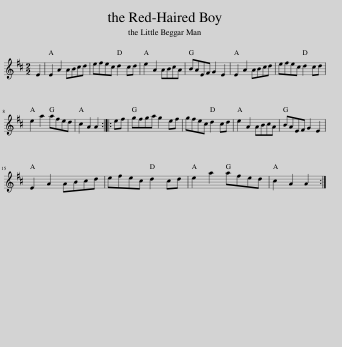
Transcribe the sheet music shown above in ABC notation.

X:1
L:1/8
M:2/2
I:linebreak $
K:D
V:1 treble
V:1
 E2 | E2 A2 ABcd | efec d2 cd | e2 A2 ABcA | BAEF G2 E2 | %5
 E2 A2 ABcd | efec d2 cd |$ e2 a2 afed | c2 A2 A2 :: ef | %10
 gfga g2 ef | gfec d2 cd | e2 A2 ABcA | BAEF G2 E2 |$ E2 A2 ABcd | %15
 efec d2 cd | e2 a2 afed | c2 A2 A2 :| %18
